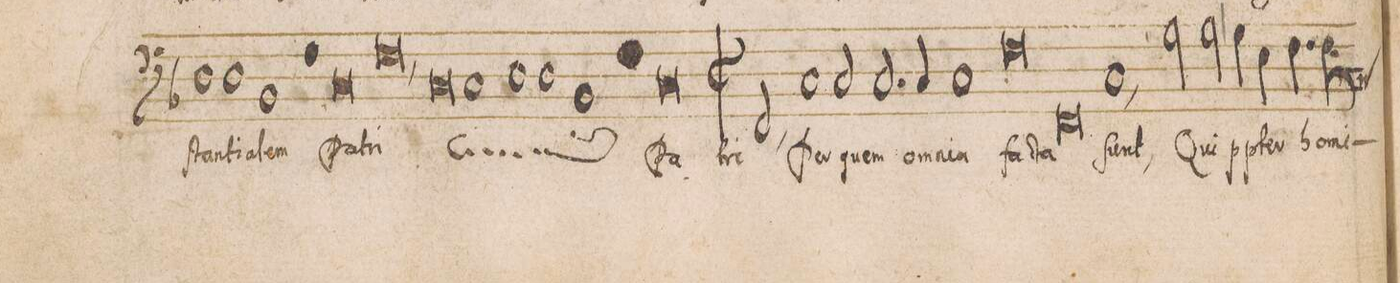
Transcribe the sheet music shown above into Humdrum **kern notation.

**kern	**text
*I"BASVS	*
*clefF4	*
*k[b-]	*
*met(C|)	*
*M3/1	*
1D	-ſtan-
1D	-ti-
1BB-	-a-
=49-	=49-
*col	*
1F	-lem
0C	Pa-
*Xcol	*
=50-	=50-
0.F,	-tri
=51-	=51-
*	*ij
0C	Con-
1C	-ſub-
=52-	=52-
1D	-ſtan-
1D	-ti-
1BB-	-a-
=53-	=53-
*col	*
1F	-lem
*	*Xij
0C	Pa-
*Xcol	*
=54-	=54-
*M2/1	*
*met(C|)	*
2FF,/	-tri
1C	Per
2C/	quem
=55-	=55-
2.C/	o-
4C/	-mni-
1C	-a
=56-	=56-
0F	fa-
=57-	=57-
0FF	-cta
=58-	=58-
1C,	Sunt,
2G\	Qui
2G,\	p(ro)-
=59-	=59-
4G\	-pter
4E\	[nos]
4.F\	ho-
*custos:C	*
8F\	-mi-
*-	*-
